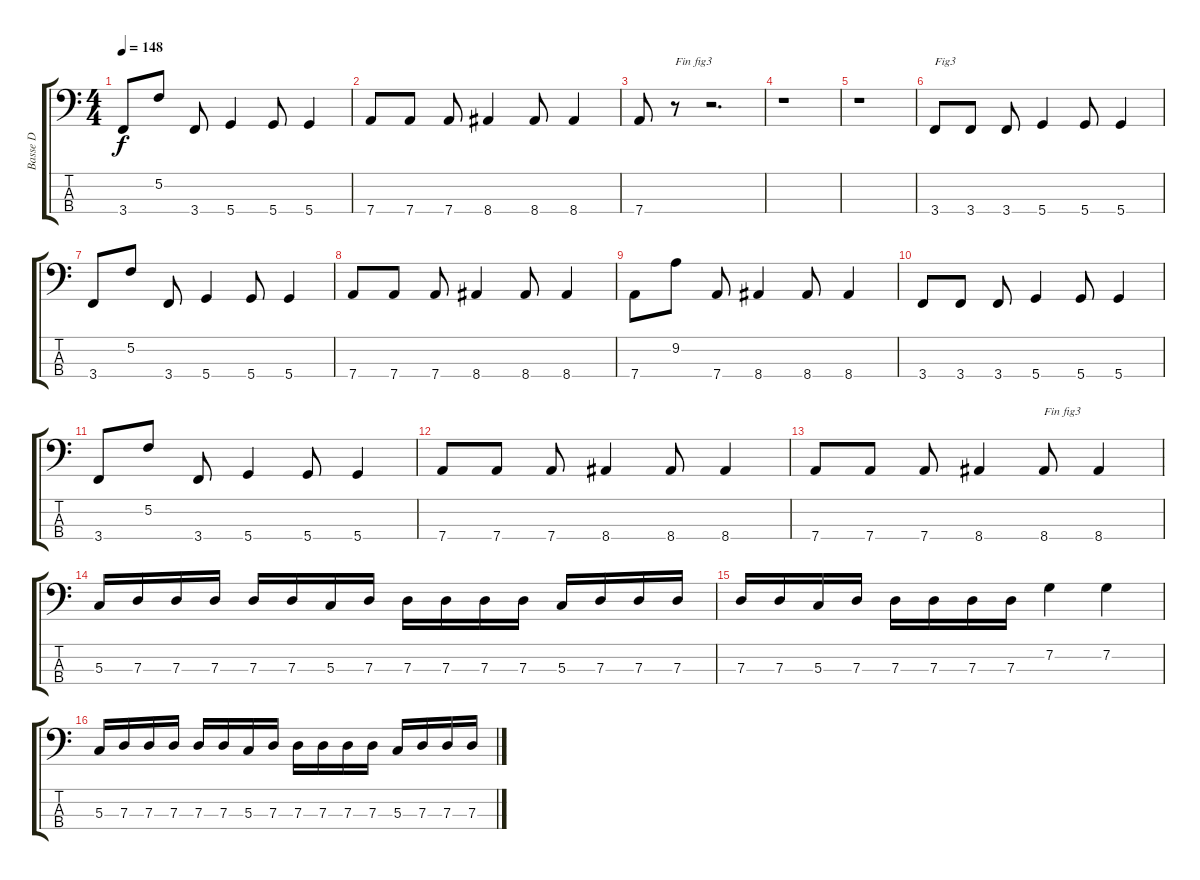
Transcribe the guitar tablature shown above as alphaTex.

\track ("Basse D" "Basse D") {instrument electricbasspick}
\staff {score tabs}
\tuning (F2 C2 G1 D1) {hide}
\ts (4 4)
\tempo 148
\clef f4
\ks c
3.4.8{dy f} 5.2.8 3.4.8 5.4.4 5.4.8 5.4.4 |
7.4.8 7.4.8 7.4.8 8.4.4 8.4.8 8.4.4 |
7.4.8 r.8{txt "Fin fig3"} r.2{d} |
r.1 |
r.1 |
3.4.8{txt "Fig3"} 3.4.8 3.4.8 5.4.4 5.4.8 5.4.4 |
3.4.8 5.2.8 3.4.8 5.4.4 5.4.8 5.4.4 |
7.4.8 7.4.8 7.4.8 8.4.4 8.4.8 8.4.4 |
7.4.8 9.2.8 7.4.8 8.4.4 8.4.8 8.4.4 |
3.4.8 3.4.8 3.4.8 5.4.4 5.4.8 5.4.4 |
3.4.8 5.2.8 3.4.8 5.4.4 5.4.8 5.4.4 |
7.4.8 7.4.8 7.4.8 8.4.4 8.4.8 8.4.4 |
7.4.8 7.4.8 7.4.8 8.4.4 8.4.8{txt "Fin fig3"} 8.4.4 |
5.3.16 7.3.16 7.3.16 7.3.16 7.3.16 7.3.16 5.3.16 7.3.16 7.3.16 7.3.16 7.3.16 7.3.16 5.3.16 7.3.16 7.3.16 7.3.16 |
7.3.16 7.3.16 5.3.16 7.3.16 7.3.16 7.3.16 7.3.16 7.3.16 7.2.4 7.2.4 |
5.3.16 7.3.16 7.3.16 7.3.16 7.3.16 7.3.16 5.3.16 7.3.16 7.3.16 7.3.16 7.3.16 7.3.16 5.3.16 7.3.16 7.3.16 7.3.16
